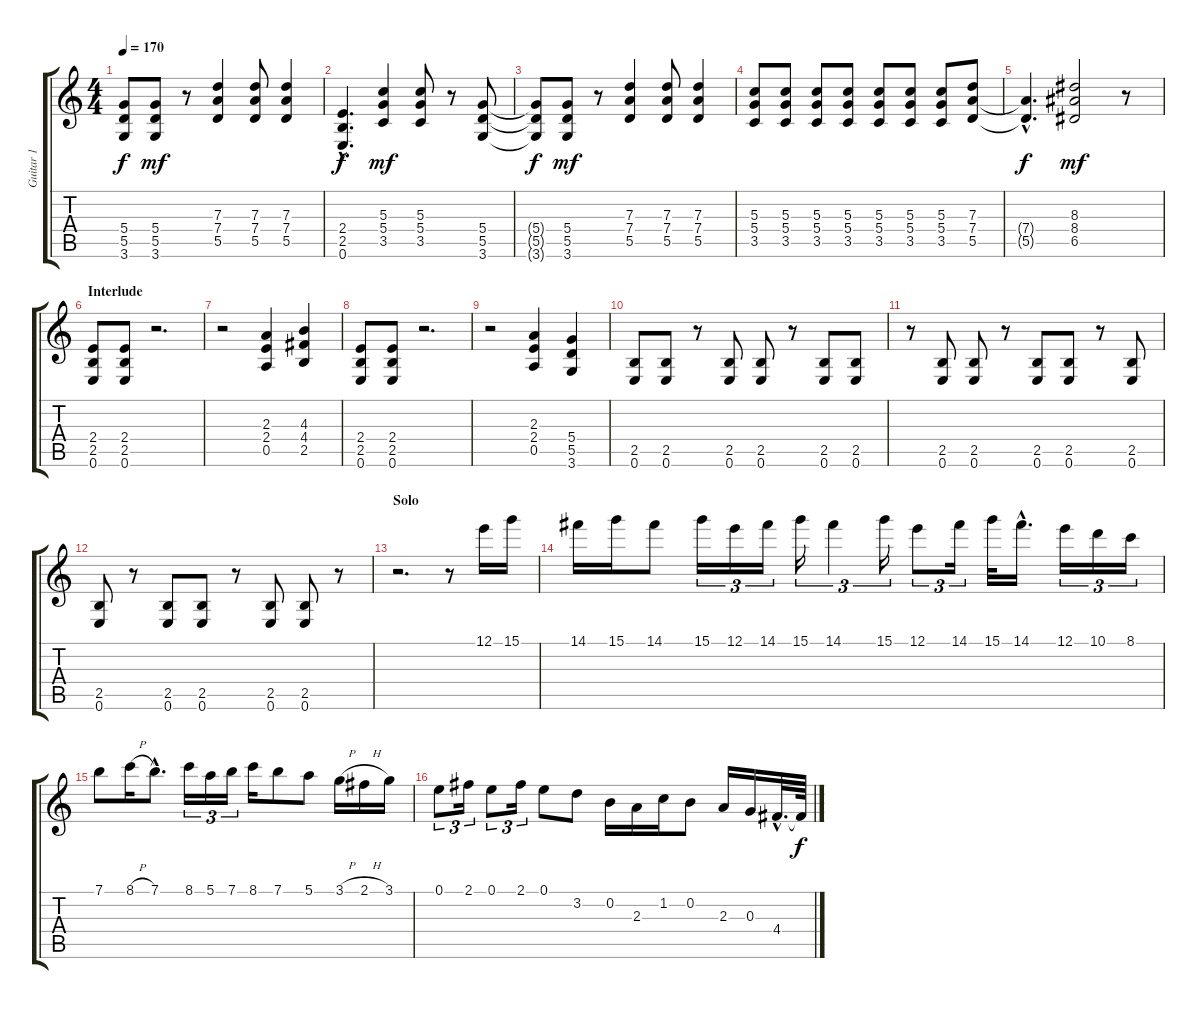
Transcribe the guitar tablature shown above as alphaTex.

\track ("Guitar 1" "Guitar 1") {instrument overdrivenguitar}
\staff {score tabs}
\tuning (E4 B3 G3 D3 A2 E2) {hide}
\ts (4 4)
\tempo 170
\clef g2
\ks c
(5.4{t} 5.5{t} 3.6{t}).8{dy f} (5.4 5.5 3.6).8{dy mf} r.8 (7.3 7.4 5.5).4 (7.3 7.4 5.5).8 (7.3 7.4 5.5).4 |
(2.4{hac} 2.5{hac} 0.6{hac}).4{d dy f} (5.3 5.4 3.5).4{dy mf} (5.3 5.4 3.5).8 r.8 (5.4 5.5 3.6).8 |
(5.4{t} 5.5{t} 3.6{t}).8{dy f} (5.4 5.5 3.6).8{dy mf} r.8 (7.3 7.4 5.5).4 (7.3 7.4 5.5).8 (7.3 7.4 5.5).4 |
(5.3 5.4 3.5).8 (5.3 5.4 3.5).8 (5.3 5.4 3.5).8 (5.3 5.4 3.5).8 (5.3 5.4 3.5).8 (5.3 5.4 3.5).8 (5.3 5.4 3.5).8 (7.3 7.4 5.5).8 |
(7.4{hac t} 5.5{hac t}).4{d dy f} (8.3 8.4 6.5).2{dy mf} r.8 |
\section ("" "Interlude")
(2.4 2.5 0.6).8 (2.4 2.5 0.6).8 r.2{d} |
r.2 (2.3 2.4 0.5).4 (4.3 4.4 2.5).4 |
(2.4 2.5 0.6).8 (2.4 2.5 0.6).8 r.2{d} |
r.2 (2.3 2.4 0.5).4 (5.4 5.5 3.6).4 |
(2.5 0.6).8 (2.5 0.6).8 r.8 (2.5 0.6).8 (2.5 0.6).8 r.8 (2.5 0.6).8 (2.5 0.6).8 |
r.8 (2.5 0.6).8 (2.5 0.6).8 r.8 (2.5 0.6).8 (2.5 0.6).8 r.8 (2.5 0.6).8 |
(2.5 0.6).8 r.8 (2.5 0.6).8 (2.5 0.6).8 r.8 (2.5 0.6).8 (2.5 0.6).8 r.8 |
\section ("" "Solo")
r.2{d} r.8 12.1.16 15.1.16 |
14.1.16 15.1.16 14.1.8 15.1.16{tu (3 2)} 12.1.16{tu (3 2)} 14.1.16{tu (3 2)} 15.1.16{tu (3 2)} 14.1.4{tu (3 2)} 15.1.16{tu (3 2)} 12.1.8{tu (3 2)} 14.1.16{tu (3 2)} 15.1.32 14.1{hac}.16{d} 12.1.16{tu (3 2)} 10.1.16{tu (3 2)} 8.1.16{tu (3 2)} |
7.1.8 8.1{h}.16 7.1{hac}.8{d} 8.1.16{tu (3 2)} 5.1.16{tu (3 2)} 7.1.16{tu (3 2)} 8.1.16 7.1.8 5.1.8 3.1{h}.16 2.1{h}.16 3.1.16 |
0.1.8{tu (3 2)} 2.1.16{tu (3 2)} 0.1.8{tu (3 2)} 2.1.16{tu (3 2)} 0.1.8 3.2.8 0.2.16 2.3.16 1.2.16 0.2.8 2.3.16 0.3.16 4.4{hac}.32{d} 4.4{t}.64{dy f}
